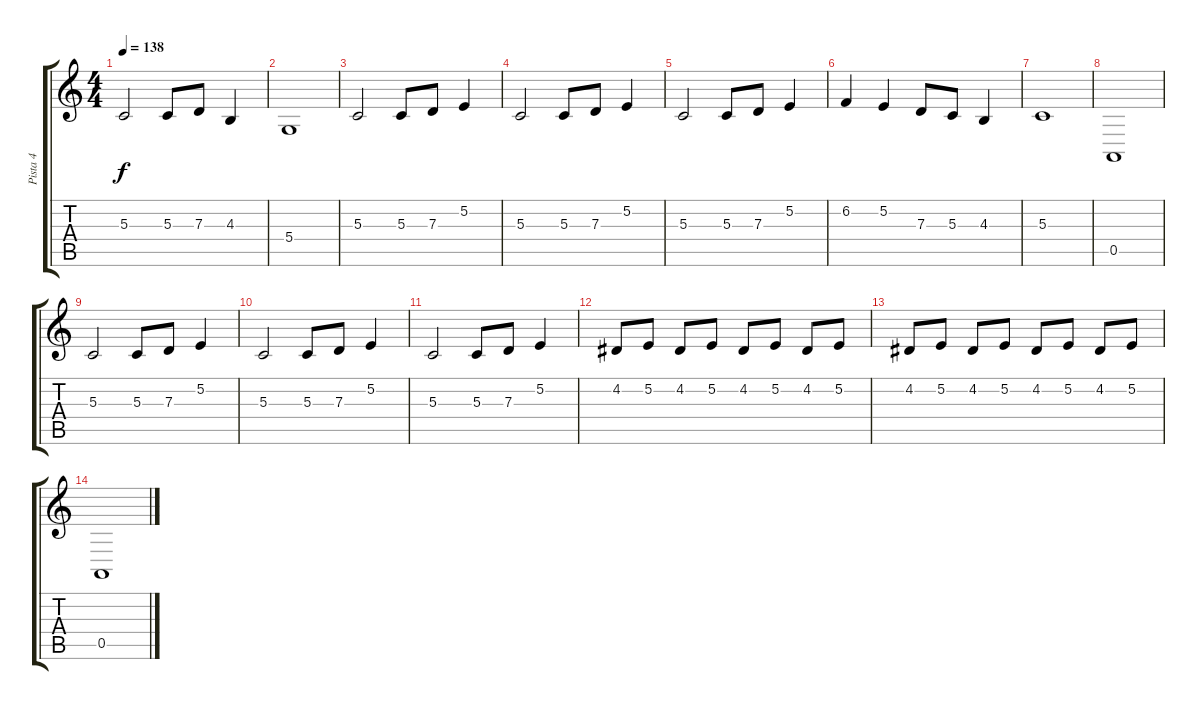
\track ("Pista 4" "Pista 4") {instrument lead2sawtooth}
\staff {score tabs}
\tuning (E4 B3 G3 D3 A2 E2) {hide}
\ts (4 4)
\tempo 138
\clef g2
\ks c
5.3.2{dy f} 5.3.8 7.3.8 4.3.4 |
5.4.1 |
5.3.2 5.3.8 7.3.8 5.2.4 |
5.3.2 5.3.8 7.3.8 5.2.4 |
5.3.2 5.3.8 7.3.8 5.2.4 |
6.2.4 5.2.4 7.3.8 5.3.8 4.3.4 |
5.3.1 |
0.5.1 |
5.3.2 5.3.8 7.3.8 5.2.4 |
5.3.2 5.3.8 7.3.8 5.2.4 |
5.3.2 5.3.8 7.3.8 5.2.4 |
4.2.8 5.2.8 4.2.8 5.2.8 4.2.8 5.2.8 4.2.8 5.2.8 |
4.2.8 5.2.8 4.2.8 5.2.8 4.2.8 5.2.8 4.2.8 5.2.8 |
0.5.1
